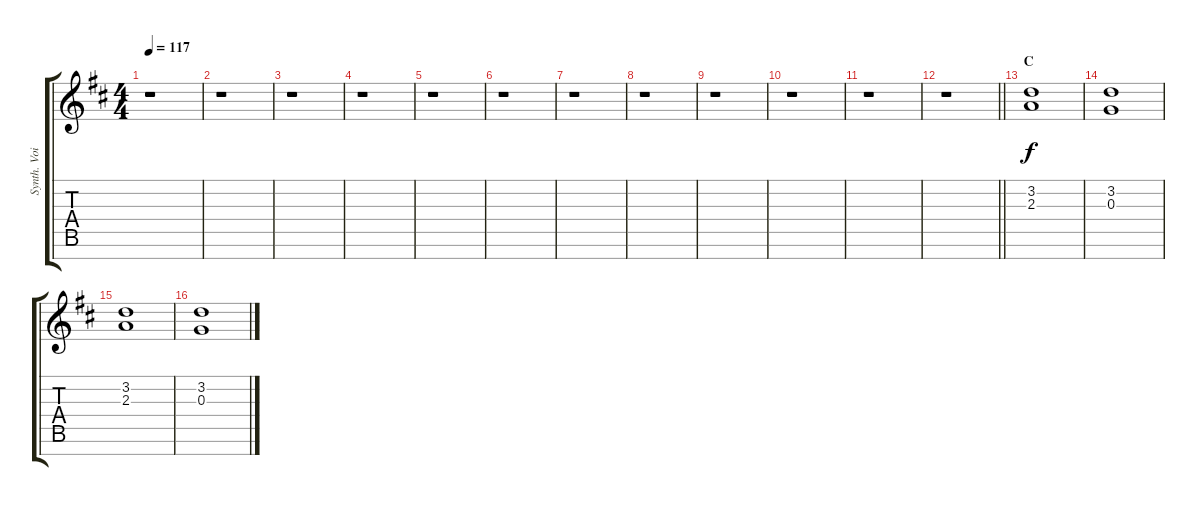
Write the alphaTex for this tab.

\track ("Synth. Voice" "Synth. Voi") {instrument pad4choir}
\staff {score tabs}
\tuning (E5 B4 G4 D4 A3 E3 B2) {hide}
\ts (4 4)
\tempo 117
\clef g2
\ks d
r.1{dy f} |
r.1 |
r.1 |
r.1 |
r.1 |
r.1 |
r.1 |
r.1 |
r.1 |
r.1 |
r.1 |
\barLineRight lightlight
r.1 |
\section ("" "C")
(3.2 2.3).1 |
(3.2 0.3).1 |
(3.2 2.3).1 |
(3.2 0.3).1
